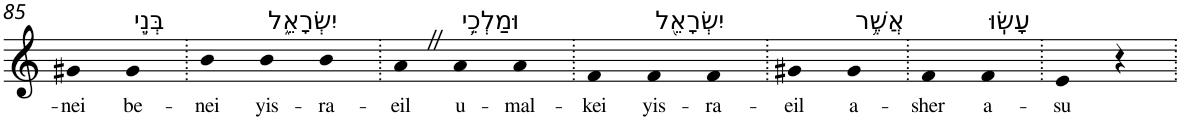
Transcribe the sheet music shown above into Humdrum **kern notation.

**kern	**text
*part1	*part1
*staff1	*staff1
*I"Piano	*
*I'Pno	*
!!LO:PB:g=z
*clefG2	*
*k[]	*
=85	=85
!	!LO:LY:b
4g#X	-nei
!LO:TX:a:t=בְּנֵ֣י	!
!	!LO:LY:b
4g#	be-
=86.	=86.
!	!LO:LY:b
4b	-nei
!LO:TX:a:t=יִשְׂרָאֵ֑ל	!
!	!LO:LY:b
4b	yis-
!	!LO:LY:b
4b	-ra-
=87.	=87.
!	!LO:LY:b
4aZ	-eil
!LO:TX:a:t=וּמַלְכֵ֥י	!
!	!LO:LY:b
4a	u-
!	!LO:LY:b
4a	-mal-
=88.	=88.
!	!LO:LY:b
4f	-kei
!LO:TX:a:t=יִשְׂרָאֵ֖ל	!
!	!LO:LY:b
4f	yis-
!	!LO:LY:b
4f	-ra-
=89.	=89.
!	!LO:LY:b
4g#X	-eil
!LO:TX:a:t=אֲשֶׁ֥ר	!
!	!LO:LY:b
4g#	a-
=90.	=90.
!	!LO:LY:b
4f	-sher
!LO:TX:a:t=עָשֽׂוּ	!
!	!LO:LY:b
4f	a-
=91.	=91.
!	!LO:LY:b
4e	-su
4r	.
=.	=.
*-	*-
